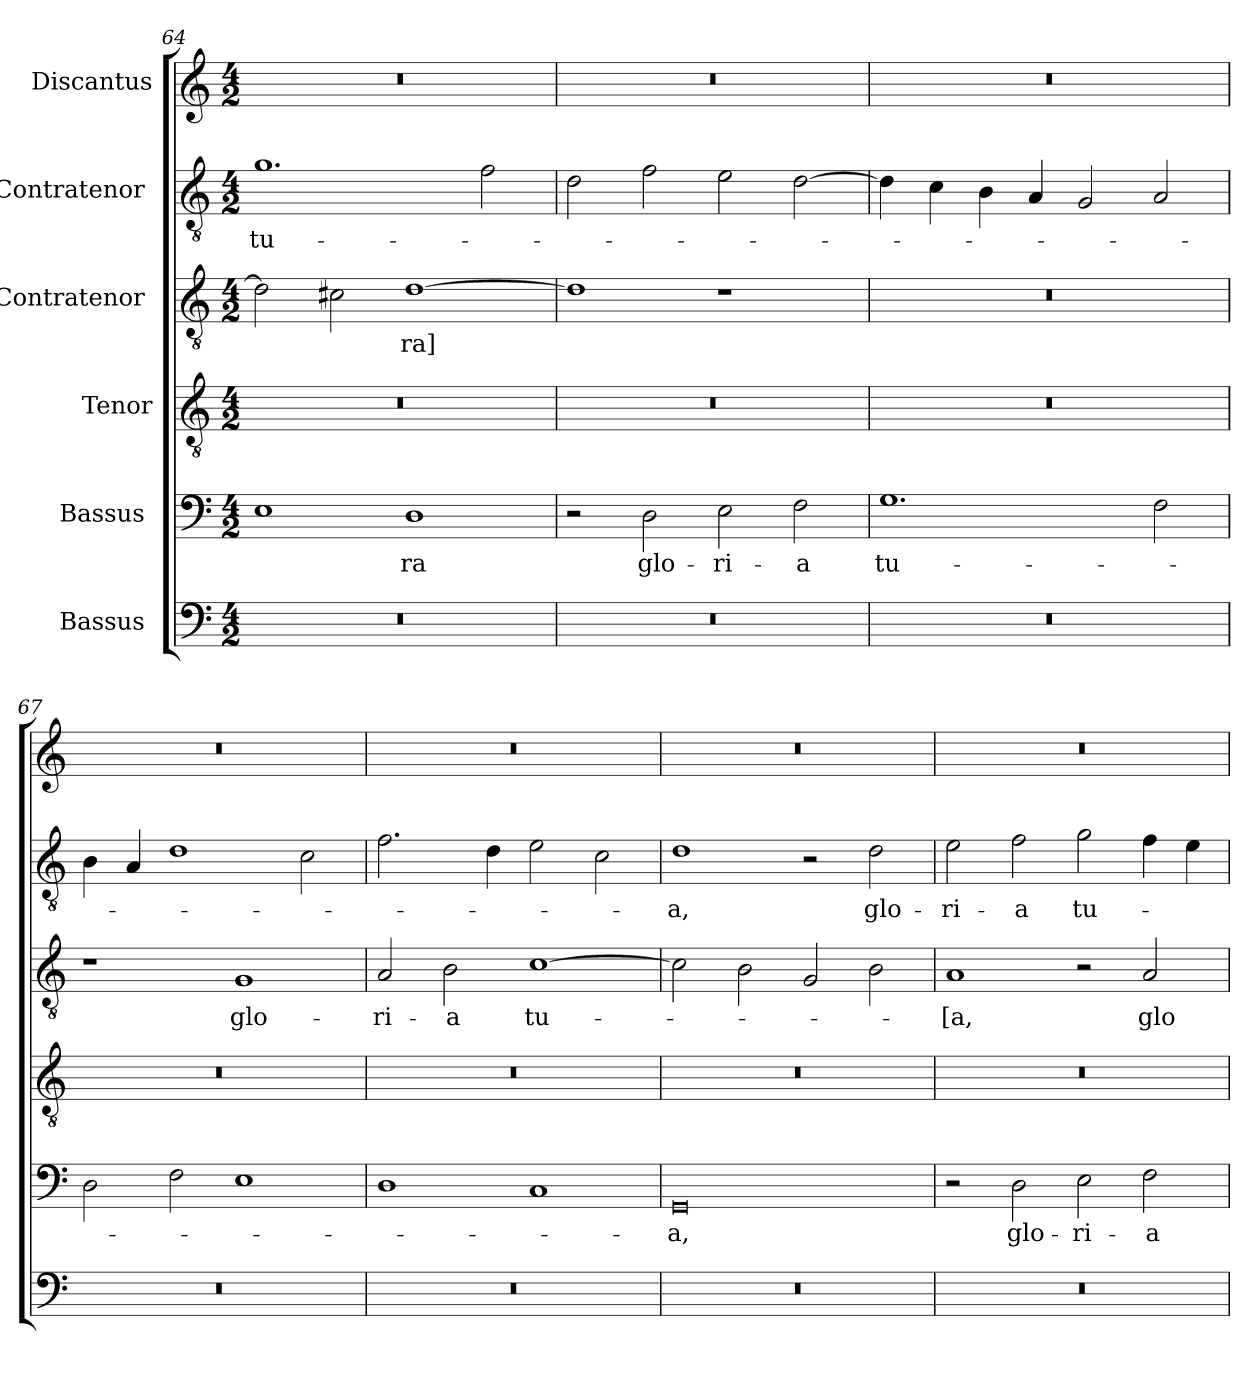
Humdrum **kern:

**kern	**kern	**text	**kern	**kern	**text	**kern	**text	**kern
*part6	*part5	*part5	*part4	*part3	*part3	*part2	*part2	*part1
*staff6	*staff5	*staff5	*staff4	*staff3	*staff3	*staff2	*staff2	*staff1
*I"Bassus [2]	*I"Bassus [1]	*	*I"Tenor	*I"Contratenor [2]	*	*I"Contratenor [1]	*	*I"Discantus
*clefF4	*clefF4	*	*clefGv2	*clefGv2	*	*clefGv2	*	*clefG2
*k[]	*k[]	*	*k[]	*k[]	*	*k[]	*	*k[]
*M4/2	*M4/2	*	*M4/2	*M4/2	*	*M4/2	*	*M4/2
=64	=64	=64	=64	=64	=64	=64	=64	=64
0r	1E\	.	0r	2d\]	.	1.g\	tu-	0r
.	.	.	.	2c#X\	.	.	.	.
.	1D\	-ra	.	[1d\	-ra]	.	.	.
.	.	.	.	.	.	2f\	.	.
=65	=65	=65	=65	=65	=65	=65	=65	=65
0r	2r	.	0r	1d\]	.	2d\	.	0r
.	2D\	glo-	.	.	.	2f\	.	.
.	2E\	-ri-	.	1r	.	2e\	.	.
.	2F\	-a	.	.	.	[2d\	.	.
=66	=66	=66	=66	=66	=66	=66	=66	=66
0r	1.G\	tu-	0r	0r	.	4d\]	.	0r
.	.	.	.	.	.	4c\	.	.
.	.	.	.	.	.	4B\	.	.
.	.	.	.	.	.	4A/	.	.
.	.	.	.	.	.	2G/	.	.
.	2F\	.	.	.	.	2A/	.	.
=67	=67	=67	=67	=67	=67	=67	=67	=67
0r	2D\	.	0r	1r	.	4B\	.	0r
.	.	.	.	.	.	4A/	.	.
.	2F\	.	.	.	.	1d\	.	.
.	1E\	.	.	1G/	glo-	.	.	.
.	.	.	.	.	.	2c\	.	.
=68	=68	=68	=68	=68	=68	=68	=68	=68
0r	1D\	.	0r	2A/	-ri-	2.f\	.	0r
.	.	.	.	2B\	-a	.	.	.
.	.	.	.	.	.	4d\	.	.
.	1C/	.	.	[1c\	tu-	2e\	.	.
.	.	.	.	.	.	2c\	.	.
=69	=69	=69	=69	=69	=69	=69	=69	=69
0r	0GG/	-a,	0r	2c\]	.	1d\	-a,	0r
.	.	.	.	2B\	.	.	.	.
.	.	.	.	2G/	.	2r	.	.
.	.	.	.	2B\	.	2d\	glo-	.
=70	=70	=70	=70	=70	=70	=70	=70	=70
0r	2r	.	0r	1A/	-[a,	2e\	-ri-	0r
.	2D\	glo-	.	.	.	2f\	-a	.
.	2E\	-ri-	.	2r	.	2g\	tu-	.
.	2F\	-a	.	2A/	glo-	4f\	.	.
.	.	.	.	.	.	4e\	.	.
=	=	=	=	=	=	=	=	=
*-	*-	*-	*-	*-	*-	*-	*-	*-
